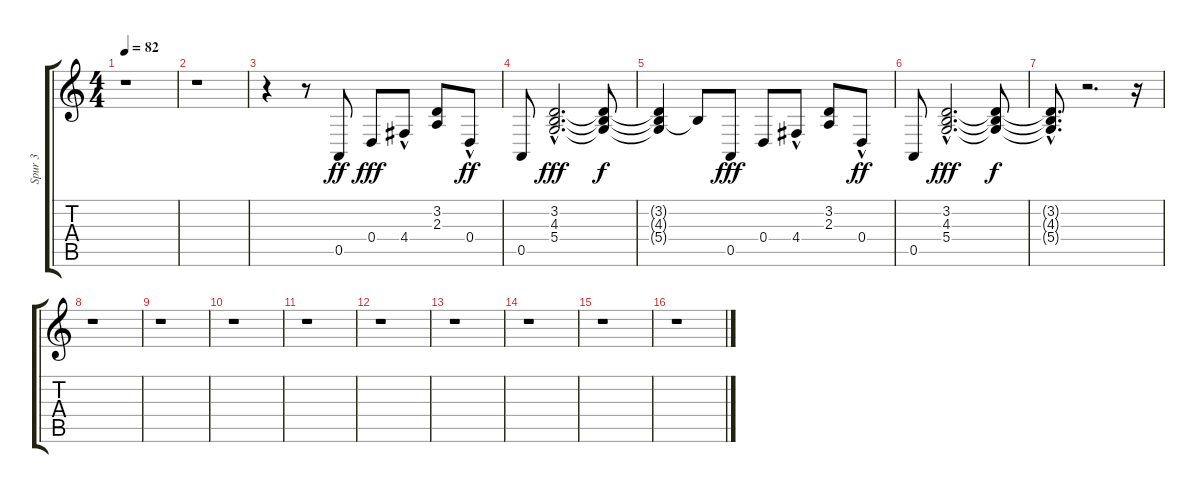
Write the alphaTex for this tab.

\track ("Spur 3" "Spur 3") {instrument electricpiano2}
\staff {score tabs}
\tuning (E4 B3 G3 D3 A2 E2) {hide}
\ts (4 4)
\tempo 82
\clef g2
\ks c
r.1{dy ff instrument electricpiano2} |
r.1 |
r.4 r.8 0.5.8 0.4.8{dy fff} 4.4{hac}.8 (3.2 2.3).8 0.4{hac}.8{dy ff} |
0.5.8 (3.2{hac} 4.3{hac} 5.4{hac}).2{d dy fff} (3.2{t} 4.3{t} 5.4{t}).8{dy f} |
(3.2{t} 4.3{t} 5.4{t}).4 4.3{t}.8 0.5.8{dy fff} 0.4.8 4.4{hac}.8 (3.2 2.3).8 0.4{hac}.8{dy ff} |
0.5.8 (3.2{hac} 4.3{hac} 5.4{hac}).2{d dy fff} (3.2{t} 4.3{t} 5.4{t}).8{dy f} |
(3.2{hac t} 4.3{hac t} 5.4{hac t}).8{d} r.2{d} r.16 |
r.1 |
r.1 |
r.1 |
r.1 |
r.1 |
r.1 |
r.1 |
r.1 |
r.1
